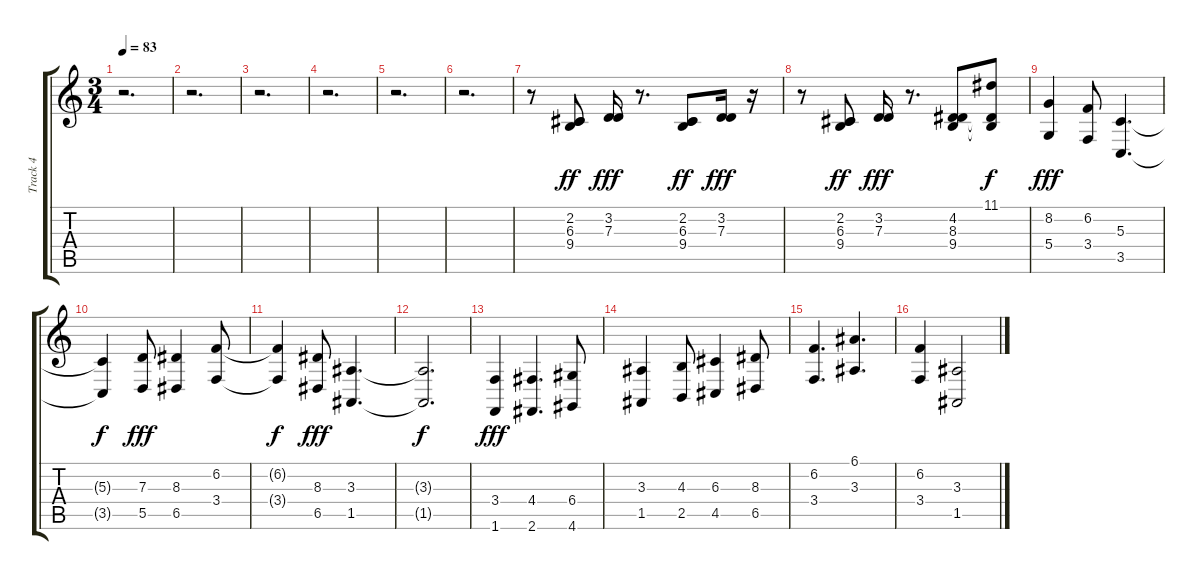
\track ("Track 4" "Track 4") {instrument stringensemble1}
\staff {score tabs}
\tuning (E4 B3 G3 D3 A2 E2) {hide}
\ts (3 4)
\tempo 83
\clef g2
\ks c
r.2{d dy fff} |
r.2{d} |
r.2{d} |
r.2{d} |
r.2{d} |
r.2{d} |
r.8 (2.2 6.3 9.4).8{dy ff} (3.2 7.3).16{dy fff} r.8{d} (2.2 6.3 9.4).8{dy ff} (3.2 7.3).16{dy fff} r.16 |
r.8 (2.2 6.3 9.4).8{dy ff} (3.2 7.3).16{dy fff} r.8{d} (4.2 8.3 9.4).8 (11.1 8.3{t} 9.4{t}).8{dy f} |
(8.2 5.4).4{dy fff} (6.2 3.4).8 (5.3 3.5).4{d} |
(5.3{t} 3.5{t}).4{dy f} (7.3 5.5).8{dy fff} (8.3 6.5).4 (6.2 3.4).8 |
(6.2{t} 3.4{t}).4{dy f} (8.3 6.5).8{dy fff} (3.3 1.5).4{d} |
(3.3{t} 1.5{t}).2{d dy f} |
(3.4 1.6).4{dy fff} (4.4 2.6).4{d} (6.4 4.6).8 |
(3.3 1.5).4 (4.3 2.5).8 (6.3 4.5).4 (8.3 6.5).8 |
(6.2 3.4).4{d} (6.1 3.3).4{d} |
(6.2 3.4).4 (3.3 1.5).2
